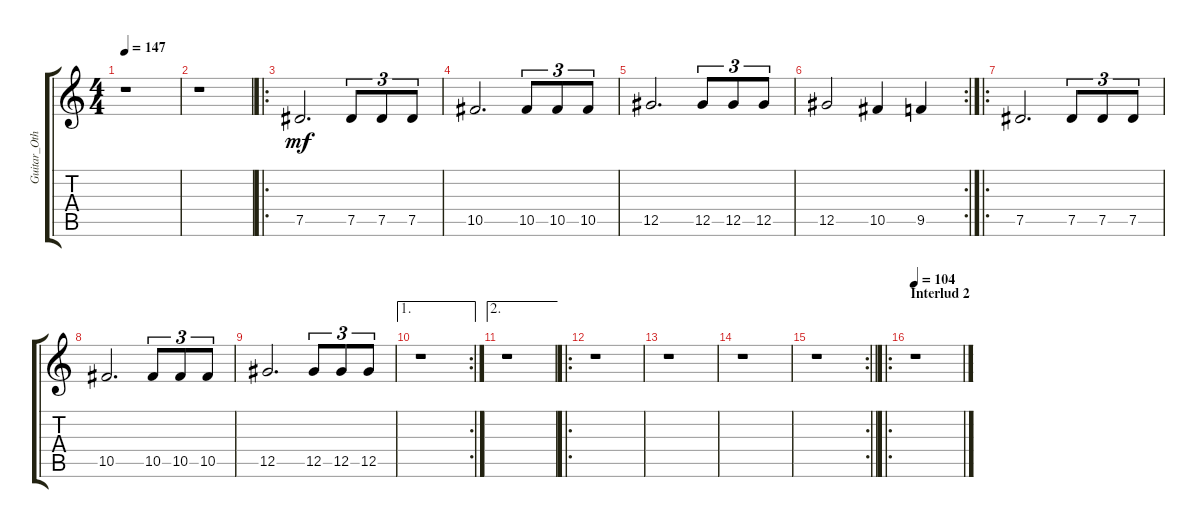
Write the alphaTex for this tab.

\track ("Guitar_Others" "Guitar_Oth") {instrument acousticguitarsteel}
\staff {score tabs}
\tuning (Eb4 Bb3 Gb3 Db3 Ab2 Eb2) {hide}
\ts (4 4)
\tempo 147
\clef g2
\ks c
r.1{dy mp} |
r.1 |
\ro
7.5.2{d dy mf balance 8 instrument distortionguitar} 7.5.8{tu (3 2)} 7.5.8{tu (3 2)} 7.5.8{tu (3 2)} |
10.5.2{d} 10.5.8{tu (3 2)} 10.5.8{tu (3 2)} 10.5.8{tu (3 2)} |
12.5.2{d} 12.5.8{tu (3 2)} 12.5.8{tu (3 2)} 12.5.8{tu (3 2)} |
\rc 2
12.5.2 10.5.4 9.5.4 |
\ro
7.5.2{d} 7.5.8{tu (3 2)} 7.5.8{tu (3 2)} 7.5.8{tu (3 2)} |
10.5.2{d} 10.5.8{tu (3 2)} 10.5.8{tu (3 2)} 10.5.8{tu (3 2)} |
12.5.2{d} 12.5.8{tu (3 2)} 12.5.8{tu (3 2)} 12.5.8{tu (3 2)} |
\ae 1
\rc 2
r.1 |
\ae 2
r.1 |
\ro
r.1 |
r.1 |
r.1 |
\rc 2
\barLineRight lightlight
r.1 |
\ro
\section ("" "Interlud 2")
\tempo 104
r.1
